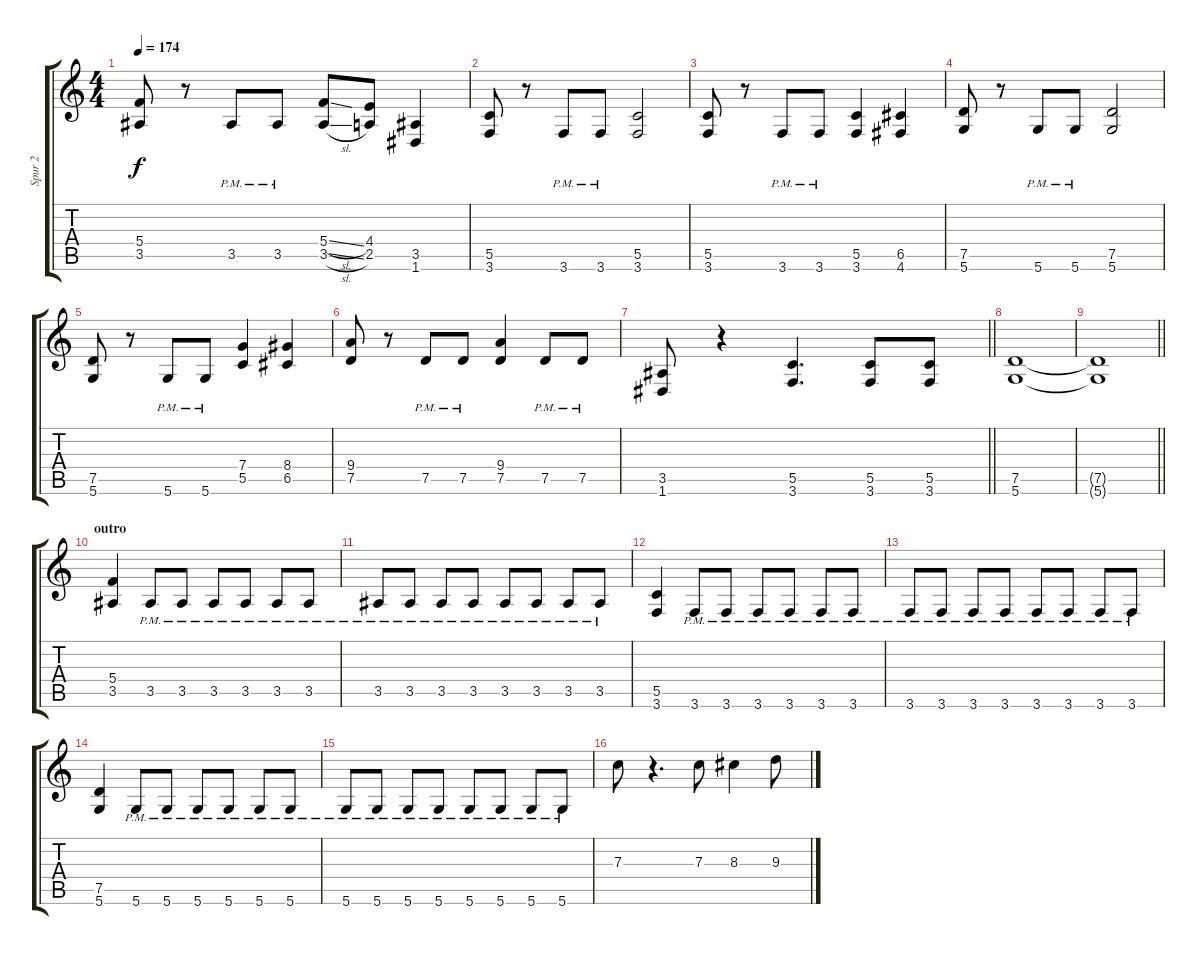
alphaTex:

\track ("Spur 2" "Spur 2") {instrument distortionguitar}
\staff {score tabs}
\tuning (D4 A3 F3 C3 G2 D2) {hide}
\ts (4 4)
\tempo 174
\clef g2
\ks c
(5.4 3.5).8{dy f} r.8 3.5{pm}.8 3.5{pm}.8 (5.4{sl} 3.5{sl}).8 (4.4 2.5).8 (3.5 1.6).4 |
(5.5 3.6).8 r.8 3.6{pm}.8 3.6{pm}.8 (5.5 3.6).2 |
(5.5 3.6).8 r.8 3.6{pm}.8 3.6{pm}.8 (5.5 3.6).4 (6.5 4.6).4 |
(7.5 5.6).8 r.8 5.6{pm}.8 5.6{pm}.8 (7.5 5.6).2 |
(7.5 5.6).8 r.8 5.6{pm}.8 5.6{pm}.8 (7.4 5.5).4 (8.4 6.5).4 |
(9.4 7.5).8 r.8 7.5{pm}.8 7.5{pm}.8 (9.4 7.5).4 7.5{pm}.8 7.5{pm}.8 |
\barLineRight lightlight
(3.5 1.6).8 r.4 (5.5 3.6).4{d} (5.5 3.6).8 (5.5 3.6).8 |
(7.5 5.6).1 |
\barLineRight lightlight
(7.5{t} 5.6{t}).1 |
\section ("" "outro")
(5.4 3.5).4 3.5{pm}.8 3.5{pm}.8 3.5{pm}.8 3.5{pm}.8 3.5{pm}.8 3.5{pm}.8 |
3.5{pm}.8 3.5{pm}.8 3.5{pm}.8 3.5{pm}.8 3.5{pm}.8 3.5{pm}.8 3.5{pm}.8 3.5{pm}.8 |
(5.5 3.6).4 3.6{pm}.8 3.6{pm}.8 3.6{pm}.8 3.6{pm}.8 3.6{pm}.8 3.6{pm}.8 |
3.6{pm}.8 3.6{pm}.8 3.6{pm}.8 3.6{pm}.8 3.6{pm}.8 3.6{pm}.8 3.6{pm}.8 3.6{pm}.8 |
(7.5 5.6).4 5.6{pm}.8 5.6{pm}.8 5.6{pm}.8 5.6{pm}.8 5.6{pm}.8 5.6{pm}.8 |
5.6{pm}.8 5.6{pm}.8 5.6{pm}.8 5.6{pm}.8 5.6{pm}.8 5.6{pm}.8 5.6{pm}.8 5.6{pm}.8 |
7.3.8 r.4{d} 7.3.8 8.3.4 9.3.8
